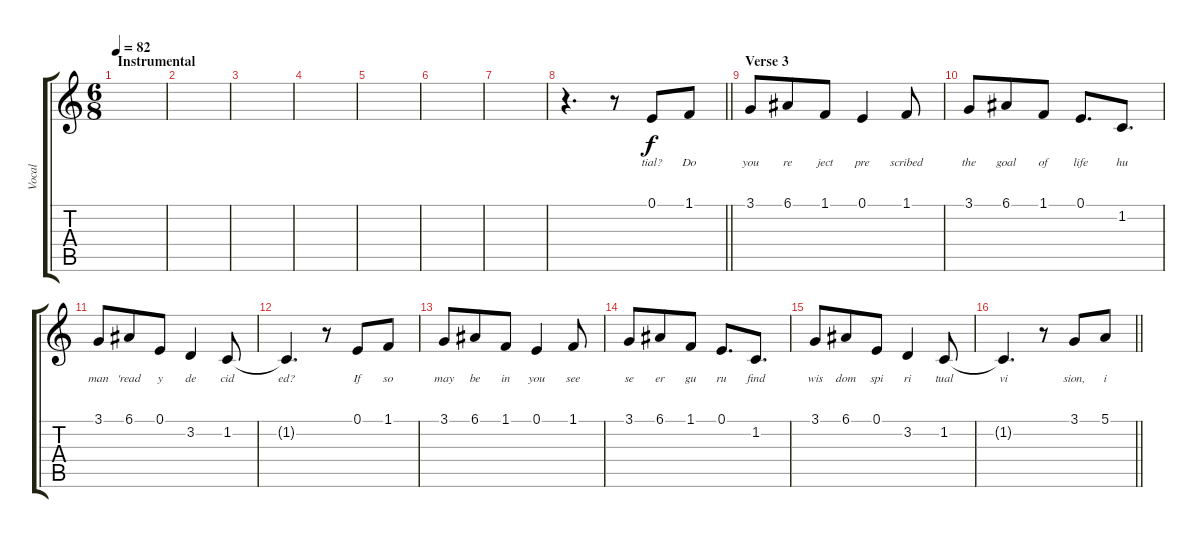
\track ("Vocal" "Vocal") {instrument acousticgrandpiano}
\staff {score tabs}
\tuning (E4 B3 G3 D3 A2 E2) {hide}
\ts (6 8)
\section ("" "Instrumental")
\tempo 82
\clef g2
\ks c
|
|
|
|
|
|
|
\barLineRight lightlight
r.4{d} r.8 0.1.8{lyrics (0 "tial?") lyrics (1 "") lyrics (2 "") lyrics (3 "") lyrics (4 "")} 1.1.8{lyrics (0 "Do") lyrics (1 "") lyrics (2 "") lyrics (3 "") lyrics (4 "")} |
\section ("" "Verse 3")
3.1.8{lyrics (0 "you") lyrics (1 "") lyrics (2 "") lyrics (3 "") lyrics (4 "")} 6.1.8{lyrics (0 "re") lyrics (1 "") lyrics (2 "") lyrics (3 "") lyrics (4 "")} 1.1.8{lyrics (0 "ject") lyrics (1 "") lyrics (2 "") lyrics (3 "") lyrics (4 "")} 0.1.4{lyrics (0 "pre") lyrics (1 "") lyrics (2 "") lyrics (3 "") lyrics (4 "")} 1.1.8{lyrics (0 "scribed") lyrics (1 "") lyrics (2 "") lyrics (3 "") lyrics (4 "")} |
3.1.8{lyrics (0 "the") lyrics (1 "") lyrics (2 "") lyrics (3 "") lyrics (4 "")} 6.1.8{lyrics (0 "goal") lyrics (1 "") lyrics (2 "") lyrics (3 "") lyrics (4 "")} 1.1.8{lyrics (0 "of") lyrics (1 "") lyrics (2 "") lyrics (3 "") lyrics (4 "")} 0.1.8{d lyrics (0 "life") lyrics (1 "") lyrics (2 "") lyrics (3 "") lyrics (4 "")} 1.2.8{d lyrics (0 "hu") lyrics (1 "") lyrics (2 "") lyrics (3 "") lyrics (4 "")} |
3.1.8{lyrics (0 "man") lyrics (1 "") lyrics (2 "") lyrics (3 "") lyrics (4 "")} 6.1.8{lyrics (0 "'read") lyrics (1 "") lyrics (2 "") lyrics (3 "") lyrics (4 "")} 0.1.8{lyrics (0 "y") lyrics (1 "") lyrics (2 "") lyrics (3 "") lyrics (4 "")} 3.2.4{lyrics (0 "de") lyrics (1 "") lyrics (2 "") lyrics (3 "") lyrics (4 "")} 1.2.8{lyrics (0 "cid") lyrics (1 "") lyrics (2 "") lyrics (3 "") lyrics (4 "")} |
1.2{t}.4{d lyrics (0 "ed?") lyrics (1 "") lyrics (2 "") lyrics (3 "") lyrics (4 "")} r.8 0.1.8{lyrics (0 "If") lyrics (1 "") lyrics (2 "") lyrics (3 "") lyrics (4 "")} 1.1.8{lyrics (0 "so") lyrics (1 "") lyrics (2 "") lyrics (3 "") lyrics (4 "")} |
3.1.8{lyrics (0 "may") lyrics (1 "") lyrics (2 "") lyrics (3 "") lyrics (4 "")} 6.1.8{lyrics (0 "be") lyrics (1 "") lyrics (2 "") lyrics (3 "") lyrics (4 "")} 1.1.8{lyrics (0 "in") lyrics (1 "") lyrics (2 "") lyrics (3 "") lyrics (4 "")} 0.1.4{lyrics (0 "you") lyrics (1 "") lyrics (2 "") lyrics (3 "") lyrics (4 "")} 1.1.8{lyrics (0 "see") lyrics (1 "") lyrics (2 "") lyrics (3 "") lyrics (4 "")} |
3.1.8{lyrics (0 "se") lyrics (1 "") lyrics (2 "") lyrics (3 "") lyrics (4 "")} 6.1.8{lyrics (0 "er") lyrics (1 "") lyrics (2 "") lyrics (3 "") lyrics (4 "")} 1.1.8{lyrics (0 "gu") lyrics (1 "") lyrics (2 "") lyrics (3 "") lyrics (4 "")} 0.1.8{d lyrics (0 "ru") lyrics (1 "") lyrics (2 "") lyrics (3 "") lyrics (4 "")} 1.2.8{d lyrics (0 "find") lyrics (1 "") lyrics (2 "") lyrics (3 "") lyrics (4 "")} |
3.1.8{lyrics (0 "wis") lyrics (1 "") lyrics (2 "") lyrics (3 "") lyrics (4 "")} 6.1.8{lyrics (0 "dom") lyrics (1 "") lyrics (2 "") lyrics (3 "") lyrics (4 "")} 0.1.8{lyrics (0 "spi") lyrics (1 "") lyrics (2 "") lyrics (3 "") lyrics (4 "")} 3.2.4{lyrics (0 "ri") lyrics (1 "") lyrics (2 "") lyrics (3 "") lyrics (4 "")} 1.2.8{lyrics (0 "tual") lyrics (1 "") lyrics (2 "") lyrics (3 "") lyrics (4 "")} |
\barLineRight lightlight
1.2{t}.4{d lyrics (0 "vi") lyrics (1 "") lyrics (2 "") lyrics (3 "") lyrics (4 "")} r.8 3.1.8{lyrics (0 "sion,") lyrics (1 "") lyrics (2 "") lyrics (3 "") lyrics (4 "")} 5.1.8{lyrics (0 "i") lyrics (1 "") lyrics (2 "") lyrics (3 "") lyrics (4 "")}
